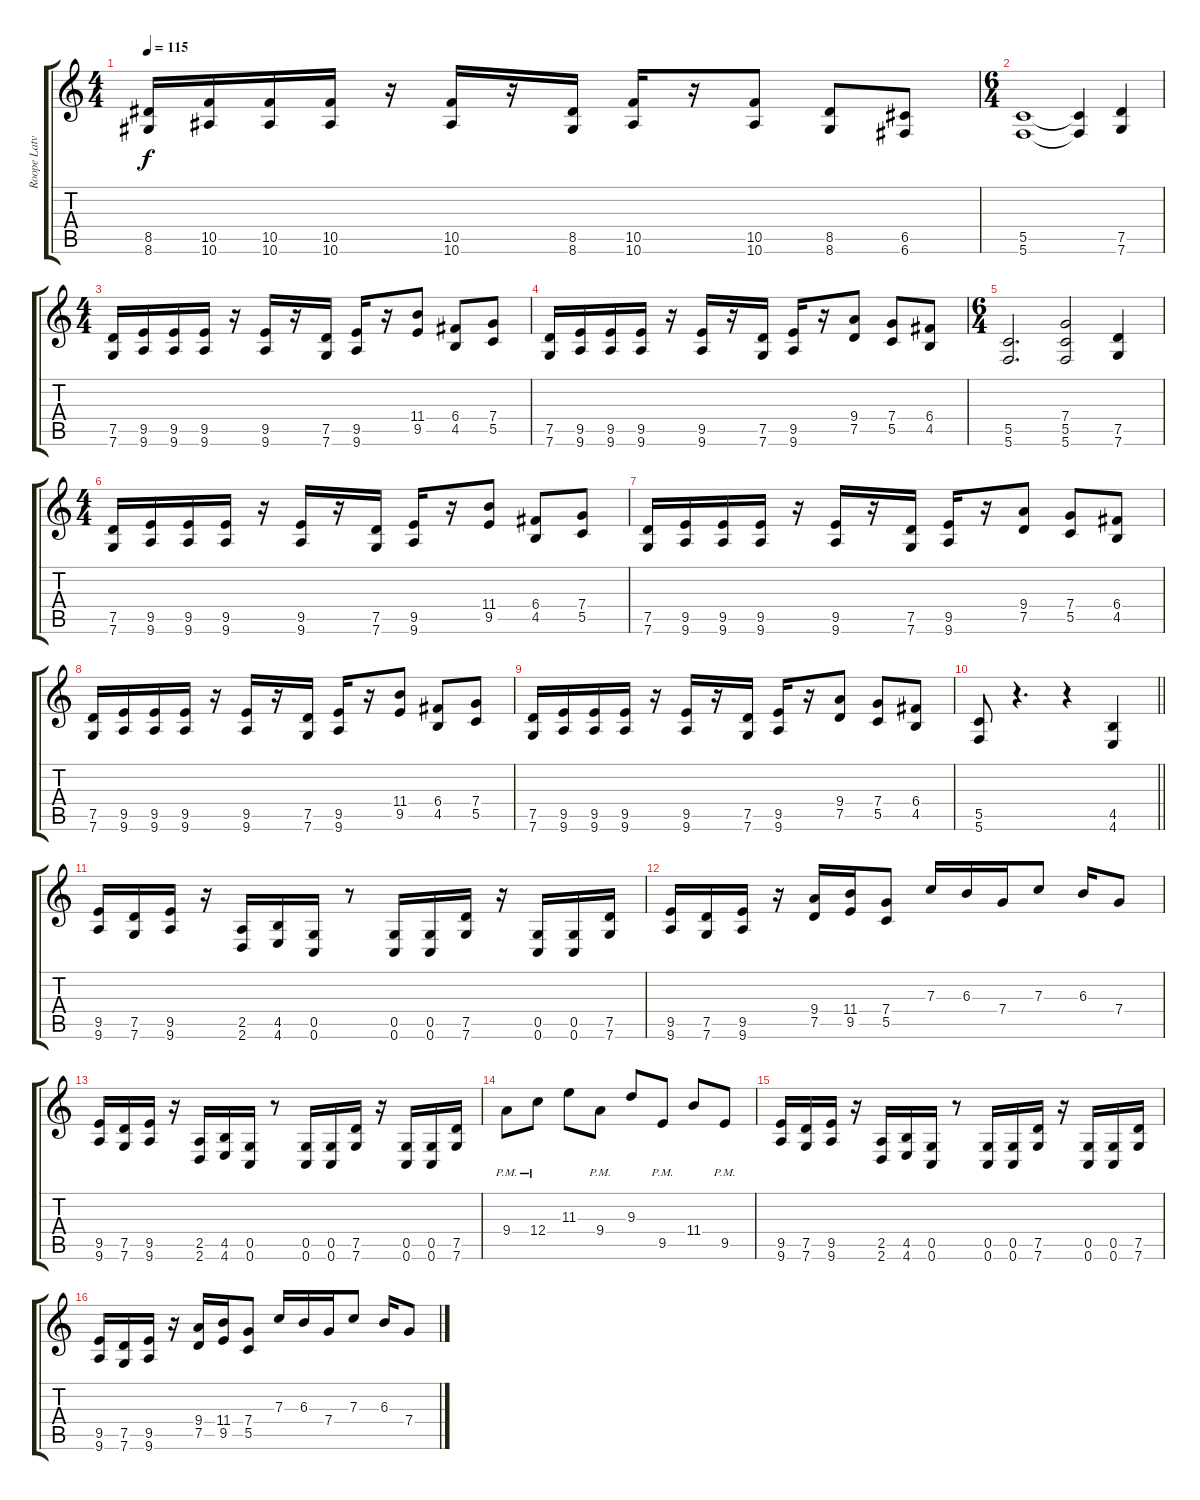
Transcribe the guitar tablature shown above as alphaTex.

\track ("Roope Latvala - Rhythm Guitar" "Roope Latv") {instrument overdrivenguitar}
\staff {score tabs}
\tuning (D4 A3 F3 C3 G2 C2) {hide}
\ts (4 4)
\tempo 115
\clef g2
\ks c
(8.5 8.6).16{dy f} (10.5 10.6).16 (10.5 10.6).16 (10.5 10.6).16 r.16 (10.5 10.6).16 r.16 (8.5 8.6).16 (10.5 10.6).16 r.16 (10.5 10.6).8 (8.5 8.6).8 (6.5 6.6).8 |
\ts (6 4)
(5.5 5.6).1 (5.5{t} 5.6{t}).4 (7.5 7.6).4 |
\ts (4 4)
(7.5 7.6).16 (9.5 9.6).16 (9.5 9.6).16 (9.5 9.6).16 r.16 (9.5 9.6).16 r.16 (7.5 7.6).16 (9.5 9.6).16 r.16 (11.4 9.5).8 (6.4 4.5).8 (7.4 5.5).8 |
(7.5 7.6).16 (9.5 9.6).16 (9.5 9.6).16 (9.5 9.6).16 r.16 (9.5 9.6).16 r.16 (7.5 7.6).16 (9.5 9.6).16 r.16 (9.4 7.5).8 (7.4 5.5).8 (6.4 4.5).8 |
\ts (6 4)
(5.5 5.6).2{d} (7.4 5.5 5.6).2 (7.5 7.6).4 |
\ts (4 4)
(7.5 7.6).16 (9.5 9.6).16 (9.5 9.6).16 (9.5 9.6).16 r.16 (9.5 9.6).16 r.16 (7.5 7.6).16 (9.5 9.6).16 r.16 (11.4 9.5).8 (6.4 4.5).8 (7.4 5.5).8 |
(7.5 7.6).16 (9.5 9.6).16 (9.5 9.6).16 (9.5 9.6).16 r.16 (9.5 9.6).16 r.16 (7.5 7.6).16 (9.5 9.6).16 r.16 (9.4 7.5).8 (7.4 5.5).8 (6.4 4.5).8 |
(7.5 7.6).16 (9.5 9.6).16 (9.5 9.6).16 (9.5 9.6).16 r.16 (9.5 9.6).16 r.16 (7.5 7.6).16 (9.5 9.6).16 r.16 (11.4 9.5).8 (6.4 4.5).8 (7.4 5.5).8 |
(7.5 7.6).16 (9.5 9.6).16 (9.5 9.6).16 (9.5 9.6).16 r.16 (9.5 9.6).16 r.16 (7.5 7.6).16 (9.5 9.6).16 r.16 (9.4 7.5).8 (7.4 5.5).8 (6.4 4.5).8 |
\barLineRight lightlight
(5.5 5.6).8 r.4{d} r.4 (4.5 4.6).4 |
(9.5 9.6).16 (7.5 7.6).16 (9.5 9.6).16 r.16 (2.5 2.6).16 (4.5 4.6).16 (0.5 0.6).16 r.8 (0.5 0.6).16 (0.5 0.6).16 (7.5 7.6).16 r.16 (0.5 0.6).16 (0.5 0.6).16 (7.5 7.6).16 |
(9.5 9.6).16 (7.5 7.6).16 (9.5 9.6).16 r.16 (9.4 7.5).16 (11.4 9.5).16 (7.4 5.5).8 7.3.16 6.3.16 7.4.16 7.3.8 6.3.16 7.4.8 |
(9.5 9.6).16 (7.5 7.6).16 (9.5 9.6).16 r.16 (2.5 2.6).16 (4.5 4.6).16 (0.5 0.6).16 r.8 (0.5 0.6).16 (0.5 0.6).16 (7.5 7.6).16 r.16 (0.5 0.6).16 (0.5 0.6).16 (7.5 7.6).16 |
9.4{pm}.8 12.4{pm}.8 11.3.8 9.4{pm}.8 9.3.8 9.5{pm}.8 11.4.8 9.5{pm}.8 |
(9.5 9.6).16 (7.5 7.6).16 (9.5 9.6).16 r.16 (2.5 2.6).16 (4.5 4.6).16 (0.5 0.6).16 r.8 (0.5 0.6).16 (0.5 0.6).16 (7.5 7.6).16 r.16 (0.5 0.6).16 (0.5 0.6).16 (7.5 7.6).16 |
(9.5 9.6).16 (7.5 7.6).16 (9.5 9.6).16 r.16 (9.4 7.5).16 (11.4 9.5).16 (7.4 5.5).8 7.3.16 6.3.16 7.4.16 7.3.8 6.3.16 7.4.8
